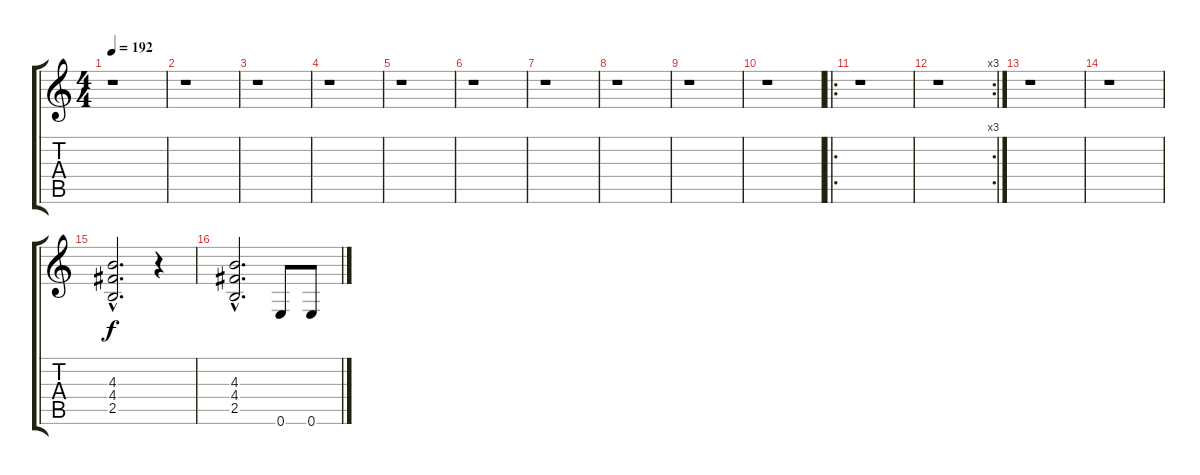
\track "" {instrument distortionguitar}
\staff {score tabs}
\tuning (E4 B3 G3 D3 A2 E2) {hide}
\ts (4 4)
\tempo 192
\clef g2
\ks c
r.1{dy f} |
r.1 |
r.1 |
r.1 |
r.1 |
r.1 |
r.1 |
r.1 |
r.1 |
r.1 |
\ro
r.1 |
\rc 3
r.1 |
r.1 |
r.1 |
(4.3{hac} 4.4{hac} 2.5{hac}).2{d} r.4 |
(4.3{hac} 4.4{hac} 2.5{hac}).2{d} 0.6.8 0.6.8
